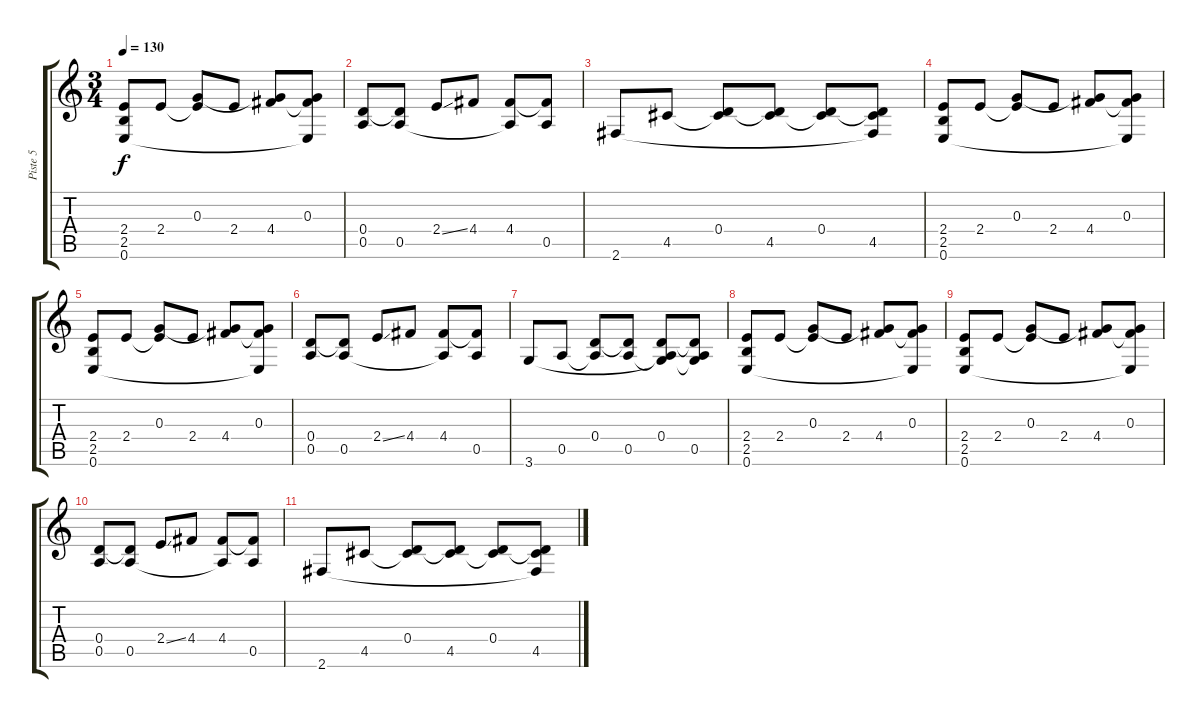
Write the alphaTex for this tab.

\track ("Piste 5" "Piste 5") {instrument electricguitarclean}
\staff {score tabs}
\tuning (E4 B3 G3 D3 A2 E2) {hide}
\ts (3 4)
\tempo 130
\clef g2
\ks c
(2.4 2.5 0.6).8{dy f} 2.4.8 (0.3 2.4{t}).8 2.4.8 (0.3{t} 4.4).8 (0.3 4.4{t} 0.6{t}).8 |
(0.4 0.5).8 (0.4{t} 0.5).8 2.4{ss}.8 4.4.8 (4.4 0.5{t}).8 (4.4{t} 0.5).8 |
2.6.8 4.5.8 (0.4 4.5{t}).8 (0.4{t} 4.5).8 (0.4 4.5{t}).8 (0.4{t} 4.5 2.6{t}).8 |
(2.4 2.5 0.6).8 2.4.8 (0.3 2.4{t}).8 2.4.8 (0.3{t} 4.4).8 (0.3 4.4{t} 0.6{t}).8 |
(2.4 2.5 0.6).8 2.4.8 (0.3 2.4{t}).8 2.4.8 (0.3{t} 4.4).8 (0.3 4.4{t} 0.6{t}).8 |
(0.4 0.5).8 (0.4{t} 0.5).8 2.4{ss}.8 4.4.8 (4.4 0.5{t}).8 (4.4{t} 0.5).8 |
3.6.8 0.5.8 (0.4 0.5{t}).8 (0.4{t} 0.5).8 (0.4 0.5{t} 3.6{t}).8 (0.4{t} 0.5 3.6{t}).8 |
(2.4 2.5 0.6).8 2.4.8 (0.3 2.4{t}).8 2.4.8 (0.3{t} 4.4).8 (0.3 4.4{t} 0.6{t}).8 |
(2.4 2.5 0.6).8 2.4.8 (0.3 2.4{t}).8 2.4.8 (0.3{t} 4.4).8 (0.3 4.4{t} 0.6{t}).8 |
(0.4 0.5).8 (0.4{t} 0.5).8 2.4{ss}.8 4.4.8 (4.4 0.5{t}).8 (4.4{t} 0.5).8 |
2.6.8 4.5.8 (0.4 4.5{t}).8 (0.4{t} 4.5).8 (0.4 4.5{t}).8 (0.4{t} 4.5 2.6{t}).8
